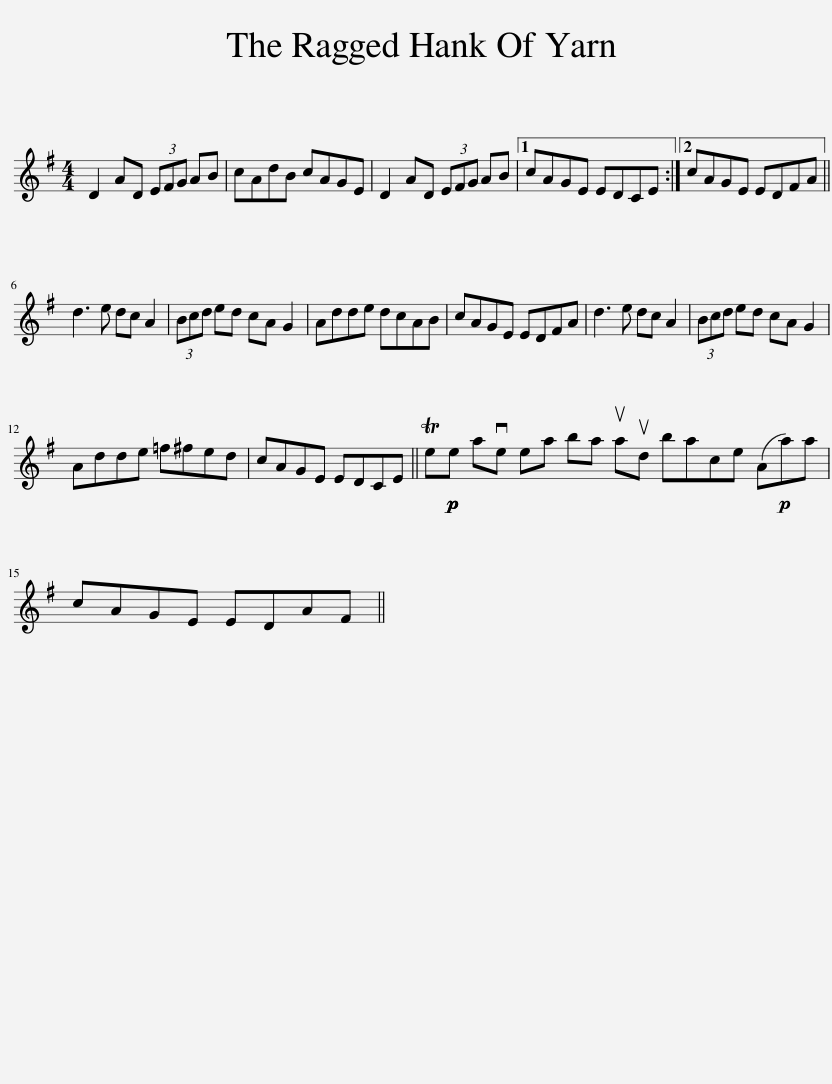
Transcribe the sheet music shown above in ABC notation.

X:1
L:1/8
M:4/4
I:linebreak $
K:G
V:1 treble
V:1
 D2 AD (3EFG AB | cAdB cAGE | D2 AD (3EFG AB |1 cAGE EDCE :|2 cAGE EDFA ||$ %5
 d3 e dc A2 | (3Bcd ed cA G2 | Adde dcAB | cAGE EDFA | d3 e dc A2 | %10
 (3Bcd ed cA G2 |$ Adde =f^fed | cAGE EDCE || Te!p!!p!e ave ea ba uaud bace (A!p!a)a |$ cAGE EDAF || %15
